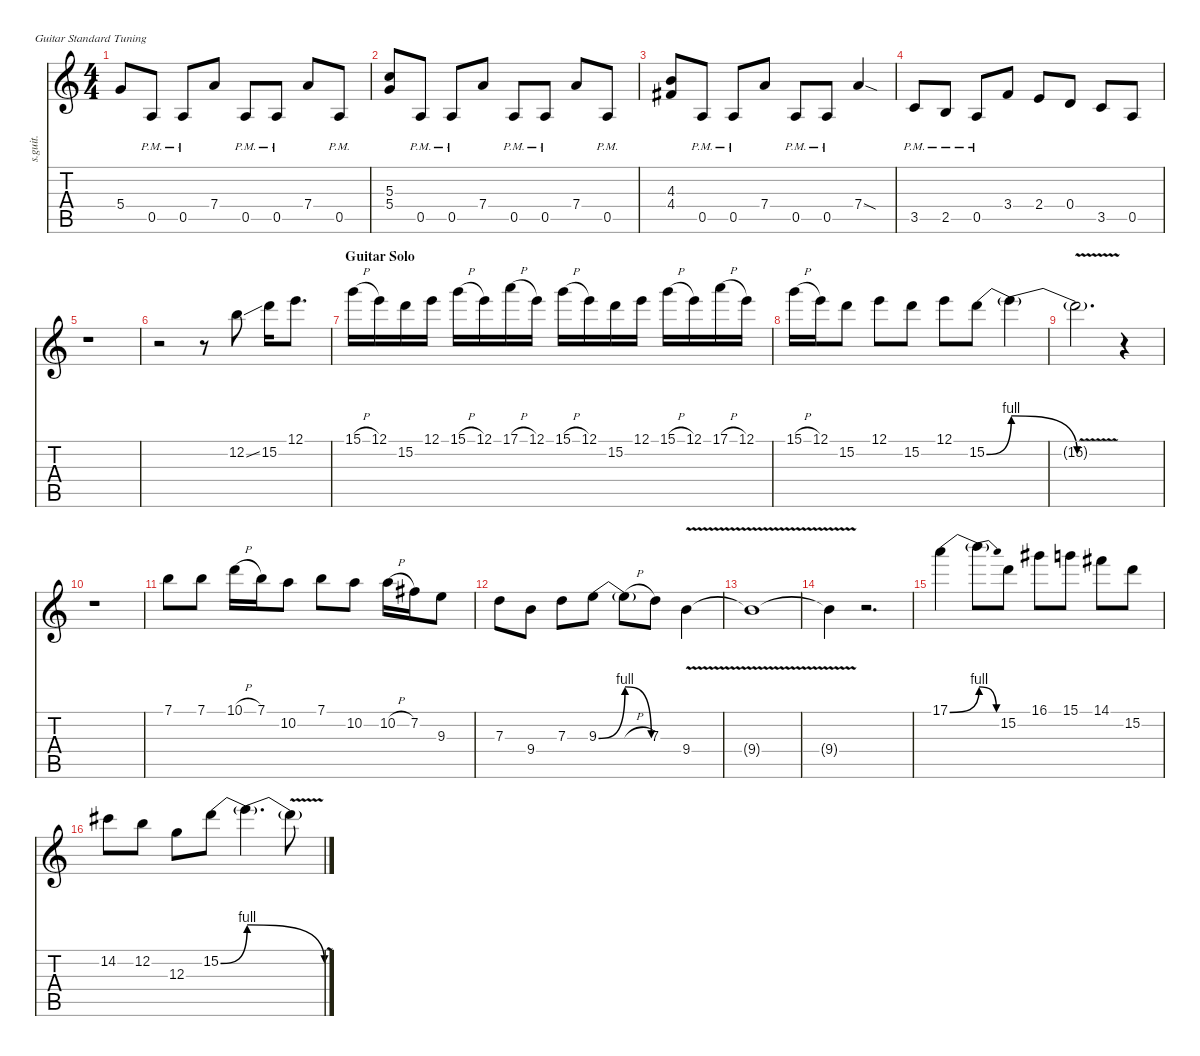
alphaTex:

\defaultSystemsLayout 4
\hideDynamics
\bracketExtendMode nobrackets
\track ("Kirk Hammett - Lead Guitar" "s.guit.") {instrument distortionguitar}
\staff {score tabs}
\tuning (E4 B3 G3 D3 A2 E2)
\ts (4 4)
\tempo (208 hide)
\clef g2
\ks c
5.4.8{lyrics (0 "") lyrics (1 "") lyrics (2 "") lyrics (3 "") lyrics (4 "") dy f} 0.5{pm}.8{lyrics (0 "") lyrics (1 "") lyrics (2 "") lyrics (3 "") lyrics (4 "")} 0.5{pm}.8{lyrics (0 "") lyrics (1 "") lyrics (2 "") lyrics (3 "") lyrics (4 "")} 7.4.8{lyrics (0 "") lyrics (1 "") lyrics (2 "") lyrics (3 "") lyrics (4 "")} 0.5{pm}.8{lyrics (0 "") lyrics (1 "") lyrics (2 "") lyrics (3 "") lyrics (4 "")} 0.5{pm}.8{lyrics (0 "") lyrics (1 "") lyrics (2 "") lyrics (3 "") lyrics (4 "")} 7.4.8{lyrics (0 "") lyrics (1 "") lyrics (2 "") lyrics (3 "") lyrics (4 "")} 0.5{pm}.8{lyrics (0 "") lyrics (1 "") lyrics (2 "") lyrics (3 "") lyrics (4 "")} |
(5.3 5.4).8{lyrics (0 "") lyrics (1 "") lyrics (2 "") lyrics (3 "") lyrics (4 "")} 0.5{pm}.8{lyrics (0 "") lyrics (1 "") lyrics (2 "") lyrics (3 "") lyrics (4 "")} 0.5{pm}.8{lyrics (0 "") lyrics (1 "") lyrics (2 "") lyrics (3 "") lyrics (4 "")} 7.4.8{lyrics (0 "") lyrics (1 "") lyrics (2 "") lyrics (3 "") lyrics (4 "")} 0.5{pm}.8{lyrics (0 "") lyrics (1 "") lyrics (2 "") lyrics (3 "") lyrics (4 "")} 0.5{pm}.8{lyrics (0 "") lyrics (1 "") lyrics (2 "") lyrics (3 "") lyrics (4 "")} 7.4.8{lyrics (0 "") lyrics (1 "") lyrics (2 "") lyrics (3 "") lyrics (4 "")} 0.5{pm}.8{lyrics (0 "") lyrics (1 "") lyrics (2 "") lyrics (3 "") lyrics (4 "")} |
(4.3 4.4{acc #}).8{lyrics (0 "") lyrics (1 "") lyrics (2 "") lyrics (3 "") lyrics (4 "")} 0.5{pm}.8{lyrics (0 "") lyrics (1 "") lyrics (2 "") lyrics (3 "") lyrics (4 "")} 0.5{pm}.8{lyrics (0 "") lyrics (1 "") lyrics (2 "") lyrics (3 "") lyrics (4 "")} 7.4.8{lyrics (0 "") lyrics (1 "") lyrics (2 "") lyrics (3 "") lyrics (4 "")} 0.5{pm}.8{lyrics (0 "") lyrics (1 "") lyrics (2 "") lyrics (3 "") lyrics (4 "")} 0.5{pm}.8{lyrics (0 "") lyrics (1 "") lyrics (2 "") lyrics (3 "") lyrics (4 "")} 7.4{sod}.4{lyrics (0 "") lyrics (1 "") lyrics (2 "") lyrics (3 "") lyrics (4 "")} |
3.5{pm}.8{lyrics (0 "") lyrics (1 "") lyrics (2 "") lyrics (3 "") lyrics (4 "")} 2.5{pm}.8{lyrics (0 "") lyrics (1 "") lyrics (2 "") lyrics (3 "") lyrics (4 "")} 0.5{pm}.8{lyrics (0 "") lyrics (1 "") lyrics (2 "") lyrics (3 "") lyrics (4 "")} 3.4.8{lyrics (0 "") lyrics (1 "") lyrics (2 "") lyrics (3 "") lyrics (4 "")} 2.4.8{lyrics (0 "") lyrics (1 "") lyrics (2 "") lyrics (3 "") lyrics (4 "")} 0.4.8{lyrics (0 "") lyrics (1 "") lyrics (2 "") lyrics (3 "") lyrics (4 "")} 3.5.8{lyrics (0 "") lyrics (1 "") lyrics (2 "") lyrics (3 "") lyrics (4 "")} 0.5.8{lyrics (0 "") lyrics (1 "") lyrics (2 "") lyrics (3 "") lyrics (4 "")} |
r.1 |
r.2 r.8 12.2{ss}.8{lyrics (0 "") lyrics (1 "") lyrics (2 "") lyrics (3 "") lyrics (4 "")} 15.2.16{lyrics (0 "") lyrics (1 "") lyrics (2 "") lyrics (3 "") lyrics (4 "")} 12.1.8{d lyrics (0 "") lyrics (1 "") lyrics (2 "") lyrics (3 "") lyrics (4 "")} |
\section ("" "Guitar Solo")
15.1{h}.16{lyrics (0 "") lyrics (1 "") lyrics (2 "") lyrics (3 "") lyrics (4 "")} 12.1.16{lyrics (0 "") lyrics (1 "") lyrics (2 "") lyrics (3 "") lyrics (4 "")} 15.2.16{lyrics (0 "") lyrics (1 "") lyrics (2 "") lyrics (3 "") lyrics (4 "")} 12.1.16{lyrics (0 "") lyrics (1 "") lyrics (2 "") lyrics (3 "") lyrics (4 "")} 15.1{h}.16{lyrics (0 "") lyrics (1 "") lyrics (2 "") lyrics (3 "") lyrics (4 "")} 12.1.16{lyrics (0 "") lyrics (1 "") lyrics (2 "") lyrics (3 "") lyrics (4 "")} 17.1{h}.16{lyrics (0 "") lyrics (1 "") lyrics (2 "") lyrics (3 "") lyrics (4 "")} 12.1.16{lyrics (0 "") lyrics (1 "") lyrics (2 "") lyrics (3 "") lyrics (4 "")} 15.1{h}.16{lyrics (0 "") lyrics (1 "") lyrics (2 "") lyrics (3 "") lyrics (4 "")} 12.1.16{lyrics (0 "") lyrics (1 "") lyrics (2 "") lyrics (3 "") lyrics (4 "")} 15.2.16{lyrics (0 "") lyrics (1 "") lyrics (2 "") lyrics (3 "") lyrics (4 "")} 12.1.16{lyrics (0 "") lyrics (1 "") lyrics (2 "") lyrics (3 "") lyrics (4 "")} 15.1{h}.16{lyrics (0 "") lyrics (1 "") lyrics (2 "") lyrics (3 "") lyrics (4 "")} 12.1.16{lyrics (0 "") lyrics (1 "") lyrics (2 "") lyrics (3 "") lyrics (4 "")} 17.1{h}.16{lyrics (0 "") lyrics (1 "") lyrics (2 "") lyrics (3 "") lyrics (4 "")} 12.1.16{lyrics (0 "") lyrics (1 "") lyrics (2 "") lyrics (3 "") lyrics (4 "")} |
15.1{h}.16{lyrics (0 "") lyrics (1 "") lyrics (2 "") lyrics (3 "") lyrics (4 "")} 12.1.16{lyrics (0 "") lyrics (1 "") lyrics (2 "") lyrics (3 "") lyrics (4 "")} 15.2.8{lyrics (0 "") lyrics (1 "") lyrics (2 "") lyrics (3 "") lyrics (4 "")} 12.1.8{lyrics (0 "") lyrics (1 "") lyrics (2 "") lyrics (3 "") lyrics (4 "")} 15.2.8{lyrics (0 "") lyrics (1 "") lyrics (2 "") lyrics (3 "") lyrics (4 "")} 12.1.8{lyrics (0 "") lyrics (1 "") lyrics (2 "") lyrics (3 "") lyrics (4 "")} 15.2{be (bend 0 0 15 4)}.8{lyrics (0 "") lyrics (1 "") lyrics (2 "") lyrics (3 "") lyrics (4 "")} 15.2{be (release 0 4 30 0) t}.4{lyrics (0 "") lyrics (1 "") lyrics (2 "") lyrics (3 "") lyrics (4 "")} |
15.2{v t}.2{d lyrics (0 "") lyrics (1 "") lyrics (2 "") lyrics (3 "") lyrics (4 "")} r.4 |
r.1 |
7.1.8{lyrics (0 "") lyrics (1 "") lyrics (2 "") lyrics (3 "") lyrics (4 "")} 7.1.8{lyrics (0 "") lyrics (1 "") lyrics (2 "") lyrics (3 "") lyrics (4 "")} 10.1{h}.16{lyrics (0 "") lyrics (1 "") lyrics (2 "") lyrics (3 "") lyrics (4 "")} 7.1.16{lyrics (0 "") lyrics (1 "") lyrics (2 "") lyrics (3 "") lyrics (4 "")} 10.2.8{lyrics (0 "") lyrics (1 "") lyrics (2 "") lyrics (3 "") lyrics (4 "")} 7.1.8{lyrics (0 "") lyrics (1 "") lyrics (2 "") lyrics (3 "") lyrics (4 "")} 10.2.8{lyrics (0 "") lyrics (1 "") lyrics (2 "") lyrics (3 "") lyrics (4 "")} 10.2{h}.16{lyrics (0 "") lyrics (1 "") lyrics (2 "") lyrics (3 "") lyrics (4 "")} 7.2{acc #}.16{lyrics (0 "") lyrics (1 "") lyrics (2 "") lyrics (3 "") lyrics (4 "")} 9.3.8{lyrics (0 "") lyrics (1 "") lyrics (2 "") lyrics (3 "") lyrics (4 "")} |
7.3.8{lyrics (0 "") lyrics (1 "") lyrics (2 "") lyrics (3 "") lyrics (4 "")} 9.4.8{lyrics (0 "") lyrics (1 "") lyrics (2 "") lyrics (3 "") lyrics (4 "")} 7.3.8{lyrics (0 "") lyrics (1 "") lyrics (2 "") lyrics (3 "") lyrics (4 "")} 9.3{be (bendrelease 0 0 30 4 30 4 60 0)}.8{lyrics (0 "") lyrics (1 "") lyrics (2 "") lyrics (3 "") lyrics (4 "")} 9.3{h g t}.8{lyrics (0 "") lyrics (1 "") lyrics (2 "") lyrics (3 "") lyrics (4 "") dy fff} 7.3.8{lyrics (0 "") lyrics (1 "") lyrics (2 "") lyrics (3 "") lyrics (4 "") dy f} 9.4{v}.4{lyrics (0 "") lyrics (1 "") lyrics (2 "") lyrics (3 "") lyrics (4 "")} |
9.4{v t}.1{lyrics (0 "") lyrics (1 "") lyrics (2 "") lyrics (3 "") lyrics (4 "")} |
9.4{v t}.4{lyrics (0 "") lyrics (1 "") lyrics (2 "") lyrics (3 "") lyrics (4 "")} r.2{d} |
17.1{be (bend 0 0 15 4)}.4{lyrics (0 "") lyrics (1 "") lyrics (2 "") lyrics (3 "") lyrics (4 "")} 17.1{be (release 0 4 30 0) t}.8{lyrics (0 "") lyrics (1 "") lyrics (2 "") lyrics (3 "") lyrics (4 "")} 15.2.8{lyrics (0 "") lyrics (1 "") lyrics (2 "") lyrics (3 "") lyrics (4 "")} 16.1{acc #}.8{lyrics (0 "") lyrics (1 "") lyrics (2 "") lyrics (3 "") lyrics (4 "")} 15.1.8{lyrics (0 "") lyrics (1 "") lyrics (2 "") lyrics (3 "") lyrics (4 "")} 14.1{acc #}.8{lyrics (0 "") lyrics (1 "") lyrics (2 "") lyrics (3 "") lyrics (4 "")} 15.2.8{lyrics (0 "") lyrics (1 "") lyrics (2 "") lyrics (3 "") lyrics (4 "")} |
14.2{acc #}.8{lyrics (0 "") lyrics (1 "") lyrics (2 "") lyrics (3 "") lyrics (4 "")} 12.2.8{lyrics (0 "") lyrics (1 "") lyrics (2 "") lyrics (3 "") lyrics (4 "")} 12.3.8{lyrics (0 "") lyrics (1 "") lyrics (2 "") lyrics (3 "") lyrics (4 "")} 15.2{be (bend 0 0 15 4)}.8{lyrics (0 "") lyrics (1 "") lyrics (2 "") lyrics (3 "") lyrics (4 "")} 15.2{be (release 0 4 30 0) t}.4{d lyrics (0 "") lyrics (1 "") lyrics (2 "") lyrics (3 "") lyrics (4 "")} 15.2{v t}.8{lyrics (0 "") lyrics (1 "") lyrics (2 "") lyrics (3 "") lyrics (4 "")}
